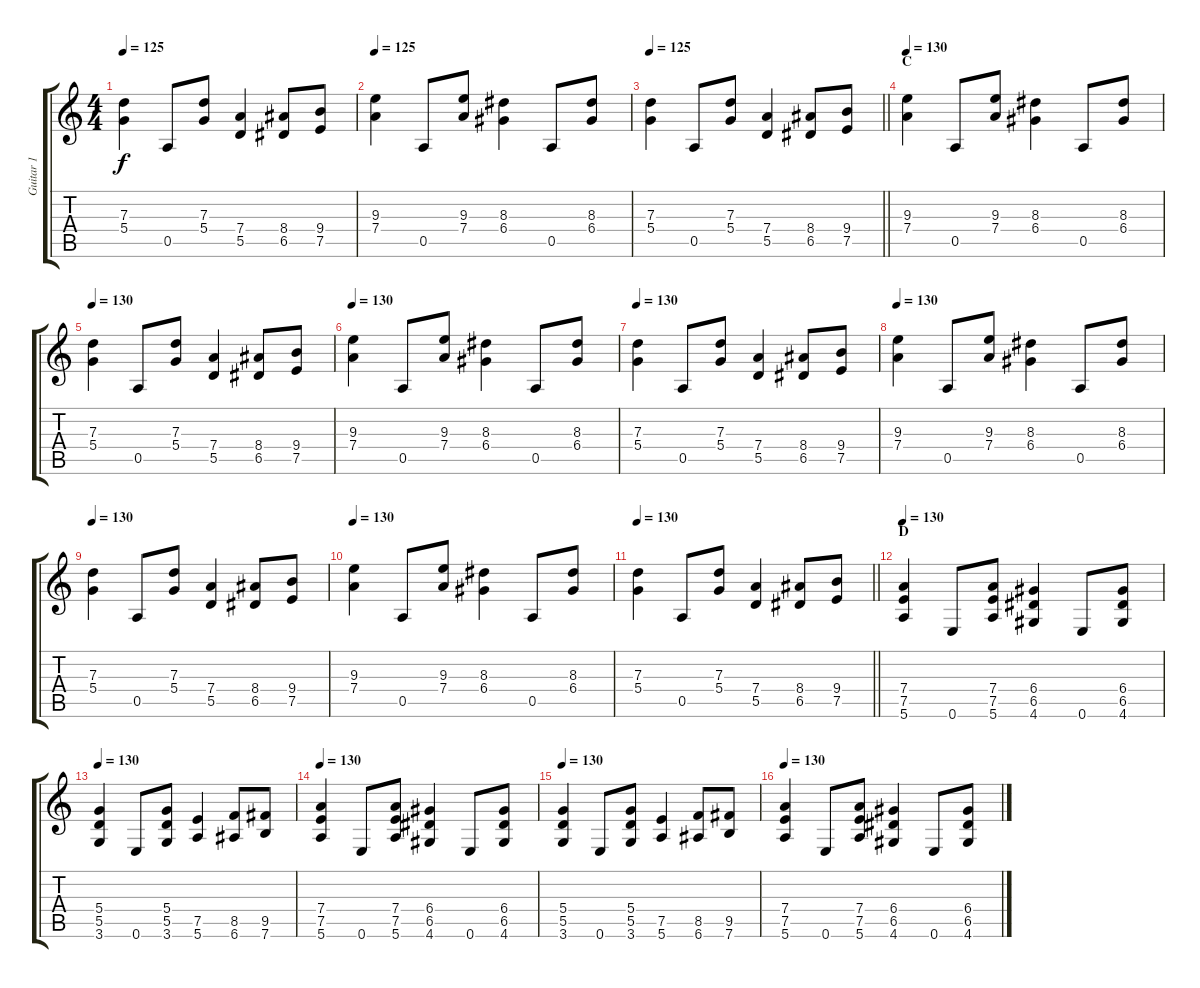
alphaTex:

\track ("Guitar 1" "Guitar 1") {instrument distortionguitar}
\staff {score tabs}
\tuning (E4 B3 G3 D3 A2 E2) {hide}
\ts (4 4)
\tempo 125
\clef g2
\ks c
(7.3 5.4).4{dy f} 0.5.8 (7.3 5.4).8 (7.4 5.5).4 (8.4 6.5).8 (9.4 7.5).8 |
\tempo 125
(9.3 7.4).4 0.5.8 (9.3 7.4).8 (8.3 6.4).4 0.5.8 (8.3 6.4).8 |
\tempo 125
\barLineRight lightlight
(7.3 5.4).4 0.5.8 (7.3 5.4).8 (7.4 5.5).4 (8.4 6.5).8 (9.4 7.5).8 |
\section ("" "C")
\tempo 130
(9.3 7.4).4 0.5.8 (9.3 7.4).8 (8.3 6.4).4 0.5.8 (8.3 6.4).8 |
\tempo 130
(7.3 5.4).4 0.5.8 (7.3 5.4).8 (7.4 5.5).4 (8.4 6.5).8 (9.4 7.5).8 |
\tempo 130
(9.3 7.4).4 0.5.8 (9.3 7.4).8 (8.3 6.4).4 0.5.8 (8.3 6.4).8 |
\tempo 130
(7.3 5.4).4 0.5.8 (7.3 5.4).8 (7.4 5.5).4 (8.4 6.5).8 (9.4 7.5).8 |
\tempo 130
(9.3 7.4).4 0.5.8 (9.3 7.4).8 (8.3 6.4).4 0.5.8 (8.3 6.4).8 |
\tempo 130
(7.3 5.4).4 0.5.8 (7.3 5.4).8 (7.4 5.5).4 (8.4 6.5).8 (9.4 7.5).8 |
\tempo 130
(9.3 7.4).4 0.5.8 (9.3 7.4).8 (8.3 6.4).4 0.5.8 (8.3 6.4).8 |
\tempo 130
\barLineRight lightlight
(7.3 5.4).4 0.5.8 (7.3 5.4).8 (7.4 5.5).4 (8.4 6.5).8 (9.4 7.5).8 |
\section ("" "D")
\tempo 130
(7.4 7.5 5.6).4 0.6.8 (7.4 7.5 5.6).8 (6.4 6.5 4.6).4 0.6.8 (6.4 6.5 4.6).8 |
\tempo 130
(5.4 5.5 3.6).4 0.6.8 (5.4 5.5 3.6).8 (7.5 5.6).4 (8.5 6.6).8 (9.5 7.6).8 |
\tempo 130
(7.4 7.5 5.6).4 0.6.8 (7.4 7.5 5.6).8 (6.4 6.5 4.6).4 0.6.8 (6.4 6.5 4.6).8 |
\tempo 130
(5.4 5.5 3.6).4 0.6.8 (5.4 5.5 3.6).8 (7.5 5.6).4 (8.5 6.6).8 (9.5 7.6).8 |
\tempo 130
(7.4 7.5 5.6).4 0.6.8 (7.4 7.5 5.6).8 (6.4 6.5 4.6).4 0.6.8 (6.4 6.5 4.6).8
